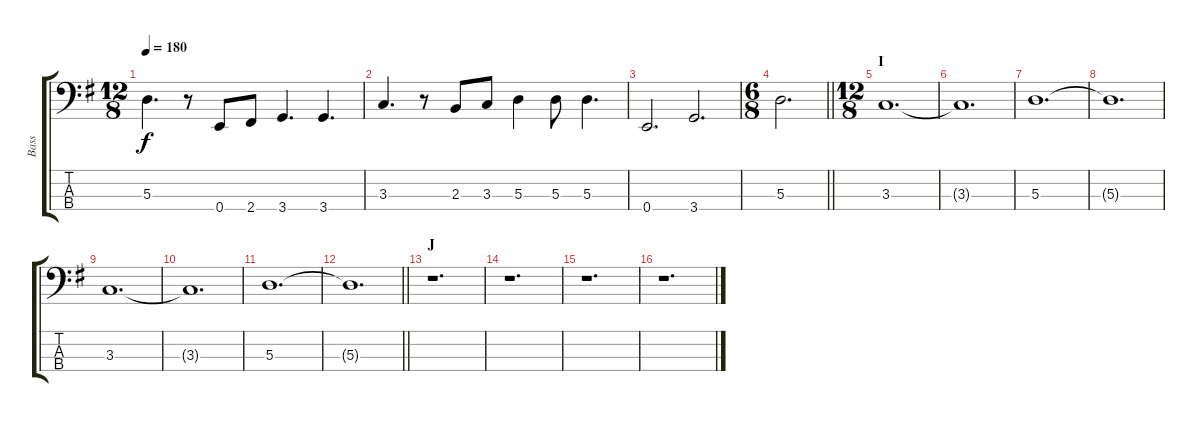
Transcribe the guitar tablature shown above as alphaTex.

\track ("Bass" "Bass") {instrument electricbassfinger}
\staff {score tabs}
\tuning (G2 D2 A1 E1) {hide}
\ts (12 8)
\tempo 180
\clef f4
\ks g
5.3.4{d dy f} r.8 0.4.8 2.4.8 3.4.4{d} 3.4.4{d} |
3.3.4{d} r.8 2.3.8 3.3.8 5.3.4 5.3.8 5.3.4{d} |
0.4.2{d} 3.4.2{d} |
\ts (6 8)
\barLineRight lightlight
5.3.2{d} |
\ts (12 8)
\section ("" "I")
3.3.1{d} |
3.3{t}.1{d} |
5.3.1{d} |
5.3{t}.1{d} |
3.3.1{d} |
3.3{t}.1{d} |
5.3.1{d} |
\barLineRight lightlight
5.3{t}.1{d} |
\section ("" "J")
r.1{d} |
r.1{d} |
r.1{d} |
r.1{d}
